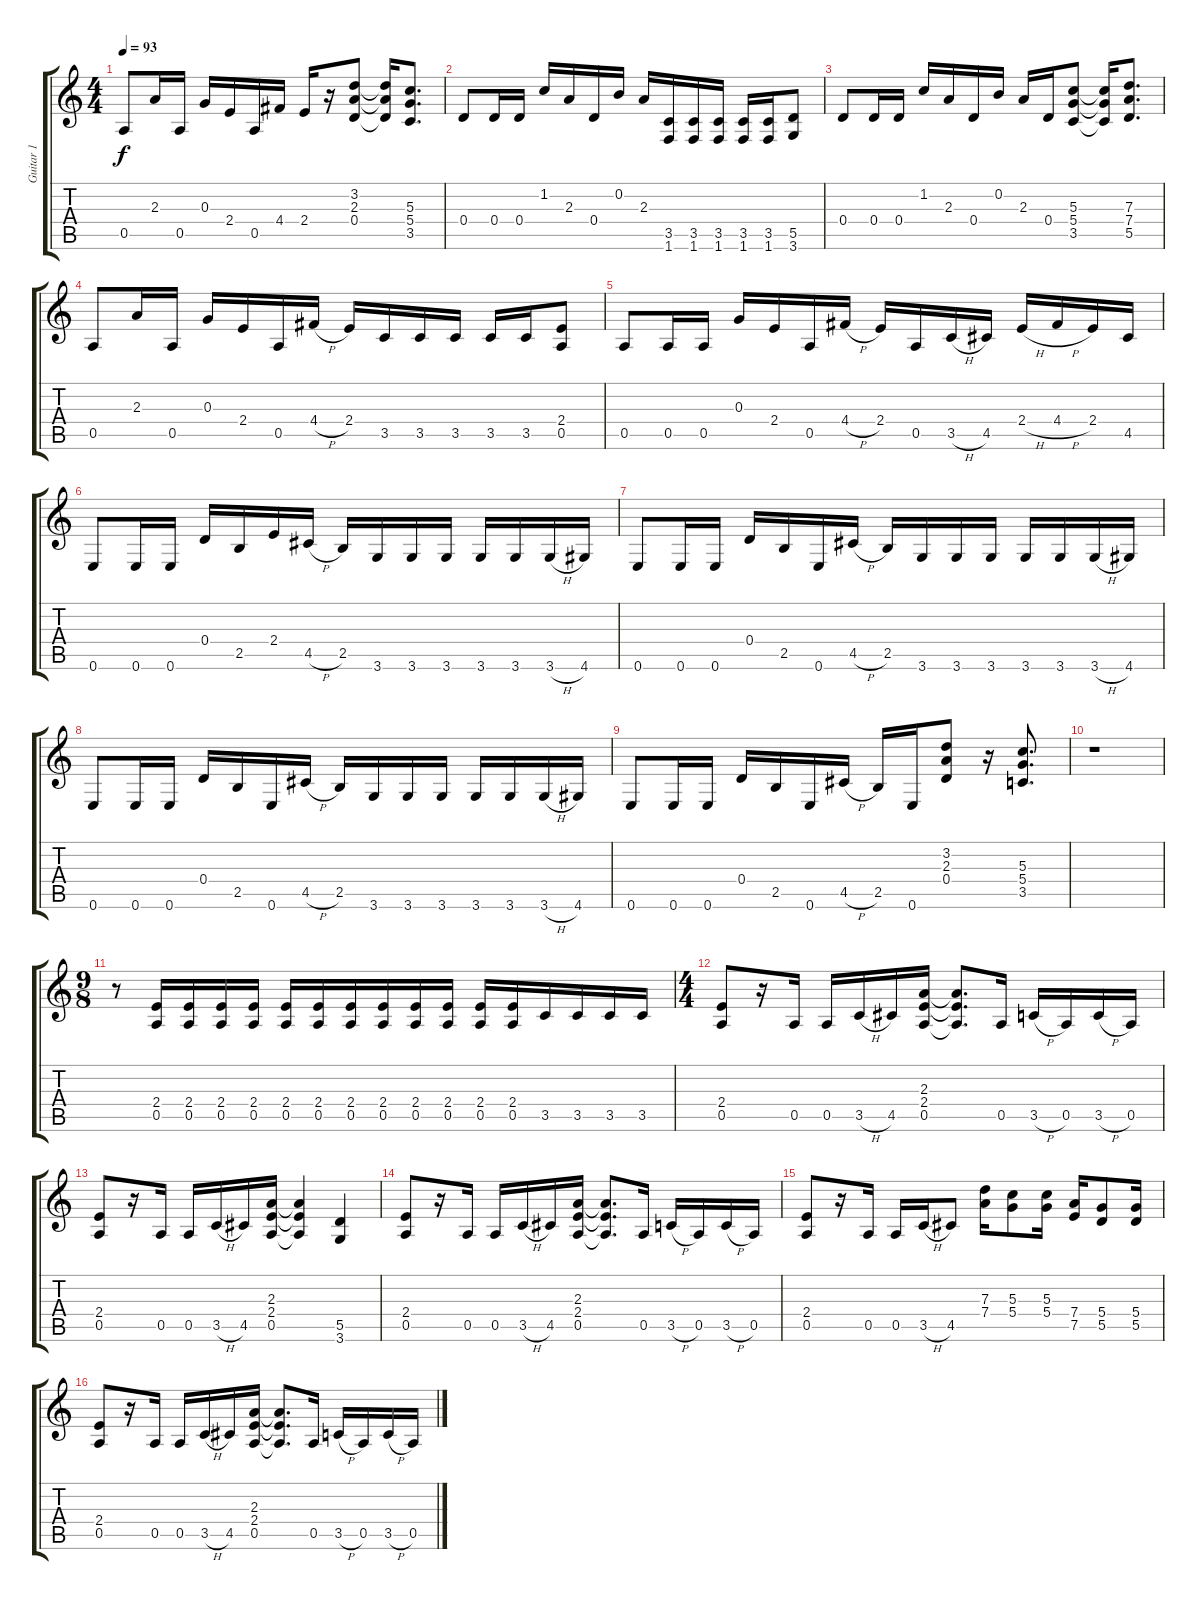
\track ("Guitar 1" "Guitar 1") {instrument overdrivenguitar}
\staff {score tabs}
\tuning (E4 B3 G3 D3 A2 E2) {hide}
\ts (4 4)
\tempo 93
\clef g2
\ks c
0.5.8{dy f} 2.3.16 0.5.16 0.3.16 2.4.16 0.5.16 4.4.16 2.4.16 r.16 (3.2 2.3 0.4).8 (3.2{t} 2.3{t} 0.4{t}).16 (5.3 5.4 3.5).8{d} |
0.4.8 0.4.16 0.4.16 1.2.16 2.3.16 0.4.16 0.2.16 2.3.16 (3.5 1.6).16 (3.5 1.6).16 (3.5 1.6).16 (3.5 1.6).16 (3.5 1.6).16 (5.5 3.6).8 |
0.4.8 0.4.16 0.4.16 1.2.16 2.3.16 0.4.16 0.2.16 2.3.16 0.4.16 (5.3 5.4 3.5).8 (5.3{t} 5.4{t} 3.5{t}).16 (7.3 7.4 5.5).8{d} |
0.5.8 2.3.16 0.5.16 0.3.16 2.4.16 0.5.16 4.4{h}.16 2.4.16 3.5.16 3.5.16 3.5.16 3.5.16 3.5.16 (2.4 0.5).8 |
0.5.8 0.5.16 0.5.16 0.3.16 2.4.16 0.5.16 4.4{h}.16 2.4.16 0.5.16 3.5{h}.16 4.5.16 2.4{h}.16 4.4{h}.16 2.4.16 4.5.16 |
0.6.8 0.6.16 0.6.16 0.4.16 2.5.16 2.4.16 4.5{h}.16 2.5.16 3.6.16 3.6.16 3.6.16 3.6.16 3.6.16 3.6{h}.16 4.6.16 |
0.6.8 0.6.16 0.6.16 0.4.16 2.5.16 0.6.16 4.5{h}.16 2.5.16 3.6.16 3.6.16 3.6.16 3.6.16 3.6.16 3.6{h}.16 4.6.16 |
0.6.8 0.6.16 0.6.16 0.4.16 2.5.16 0.6.16 4.5{h}.16 2.5.16 3.6.16 3.6.16 3.6.16 3.6.16 3.6.16 3.6{h}.16 4.6.16 |
0.6.8 0.6.16 0.6.16 0.4.16 2.5.16 0.6.16 4.5{h}.16 2.5.16 0.6.16 (3.2 2.3 0.4).8 r.16 (5.3 5.4 3.5).8{d} |
r.1 |
\ts (9 8)
r.8 (2.4 0.5).16 (2.4 0.5).16 (2.4 0.5).16 (2.4 0.5).16 (2.4 0.5).16 (2.4 0.5).16 (2.4 0.5).16 (2.4 0.5).16 (2.4 0.5).16 (2.4 0.5).16 (2.4 0.5).16 (2.4 0.5).16 3.5.16 3.5.16 3.5.16 3.5.16 |
\ts (4 4)
(2.4 0.5).8{volume 16} r.16 0.5.16 0.5.16 3.5{h}.16 4.5.16 (2.3 2.4 0.5).16 (2.3{t} 2.4{t} 0.5{t}).8{d} 0.5.16 3.5{h}.16 0.5.16 3.5{h}.16 0.5.16 |
(2.4 0.5).8 r.16 0.5.16 0.5.16 3.5{h}.16 4.5.16 (2.3 2.4 0.5).16 (2.3{t} 2.4{t} 0.5{t}).4 (5.5 3.6).4 |
(2.4 0.5).8 r.16 0.5.16 0.5.16 3.5{h}.16 4.5.16 (2.3 2.4 0.5).16 (2.3{t} 2.4{t} 0.5{t}).8{d} 0.5.16 3.5{h}.16 0.5.16 3.5{h}.16 0.5.16 |
(2.4 0.5).8 r.16 0.5.16 0.5.16 3.5{h}.16 4.5.8 (7.3 7.4).16 (5.3 5.4).8 (5.3 5.4).16 (7.4 7.5).16 (5.4 5.5).8 (5.4 5.5).16 |
(2.4 0.5).8{volume 16} r.16 0.5.16 0.5.16 3.5{h}.16 4.5.16 (2.3 2.4 0.5).16 (2.3{t} 2.4{t} 0.5{t}).8{d} 0.5.16 3.5{h}.16 0.5.16 3.5{h}.16 0.5.16
